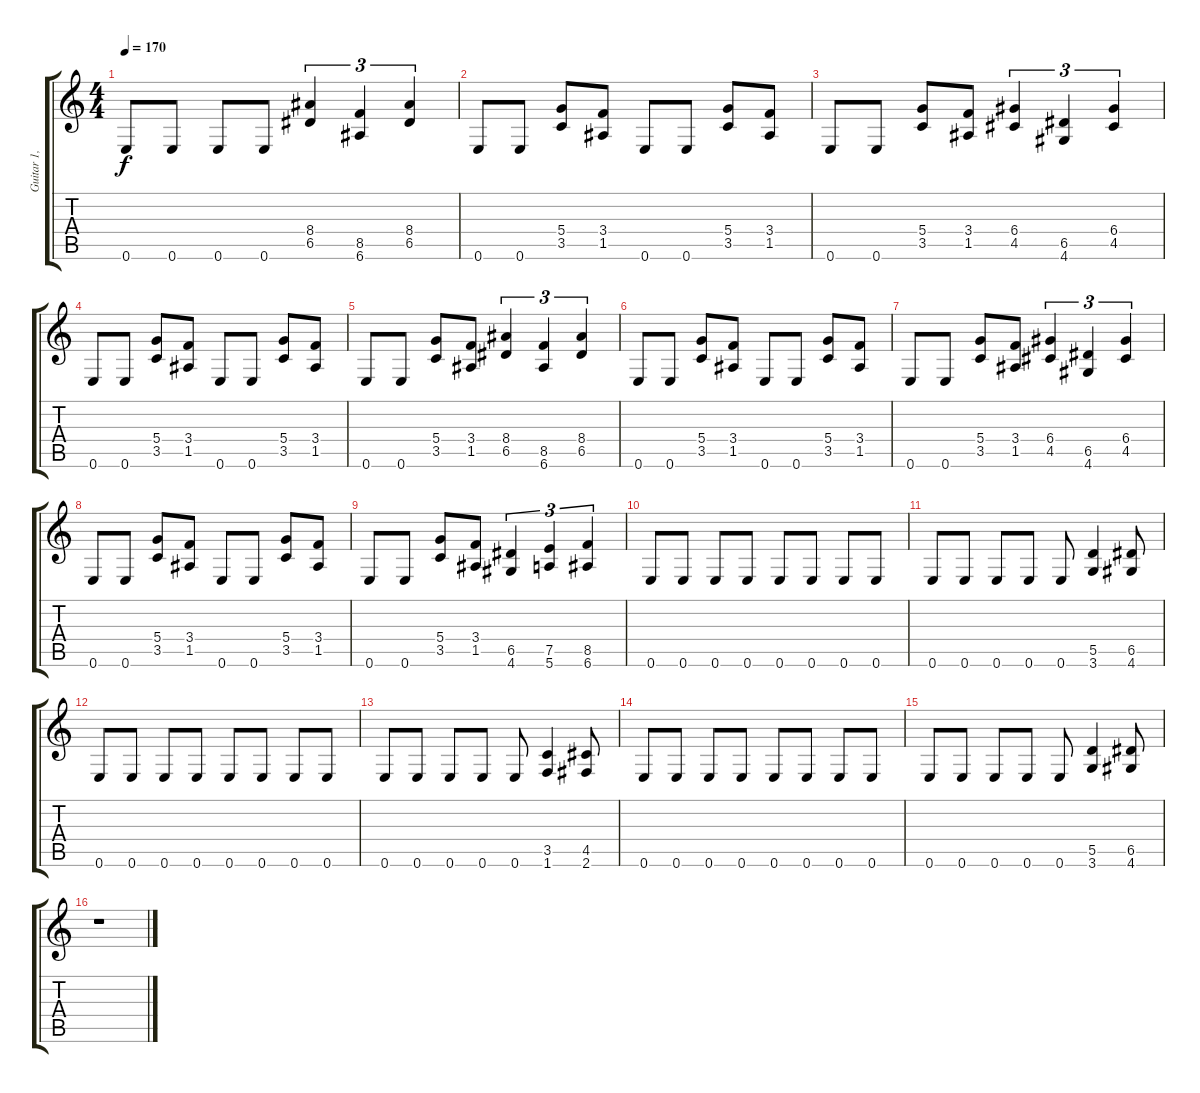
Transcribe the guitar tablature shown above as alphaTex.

\track ("Guitar 1, Dime" "Guitar 1, ") {instrument overdrivenguitar}
\staff {score tabs}
\tuning (E4 B3 G3 D3 A2 E2) {hide}
\ts (4 4)
\tempo 170
\clef g2
\ks c
0.6.8{dy f} 0.6.8 0.6.8 0.6.8 (8.4 6.5).4{tu (3 2)} (8.5 6.6).4{tu (3 2)} (8.4 6.5).4{tu (3 2)} |
0.6.8 0.6.8 (5.4 3.5).8 (3.4 1.5).8 0.6.8 0.6.8 (5.4 3.5).8 (3.4 1.5).8 |
0.6.8 0.6.8 (5.4 3.5).8 (3.4 1.5).8 (6.4 4.5).4{tu (3 2)} (6.5 4.6).4{tu (3 2)} (6.4 4.5).4{tu (3 2)} |
0.6.8 0.6.8 (5.4 3.5).8 (3.4 1.5).8 0.6.8 0.6.8 (5.4 3.5).8 (3.4 1.5).8 |
0.6.8 0.6.8 (5.4 3.5).8 (3.4 1.5).8 (8.4 6.5).4{tu (3 2)} (8.5 6.6).4{tu (3 2)} (8.4 6.5).4{tu (3 2)} |
0.6.8 0.6.8 (5.4 3.5).8 (3.4 1.5).8 0.6.8 0.6.8 (5.4 3.5).8 (3.4 1.5).8 |
0.6.8 0.6.8 (5.4 3.5).8 (3.4 1.5).8 (6.4 4.5).4{tu (3 2)} (6.5 4.6).4{tu (3 2)} (6.4 4.5).4{tu (3 2)} |
0.6.8 0.6.8 (5.4 3.5).8 (3.4 1.5).8 0.6.8 0.6.8 (5.4 3.5).8 (3.4 1.5).8 |
0.6.8 0.6.8 (5.4 3.5).8 (3.4 1.5).8 (6.5 4.6).4{tu (3 2)} (7.5 5.6).4{tu (3 2)} (8.5 6.6).4{tu (3 2)} |
0.6.8 0.6.8 0.6.8 0.6.8 0.6.8 0.6.8 0.6.8 0.6.8 |
0.6.8 0.6.8 0.6.8 0.6.8 0.6.8 (5.5 3.6).4 (6.5 4.6).8 |
0.6.8 0.6.8 0.6.8 0.6.8 0.6.8 0.6.8 0.6.8 0.6.8 |
0.6.8 0.6.8 0.6.8 0.6.8 0.6.8 (3.5 1.6).4 (4.5 2.6).8 |
0.6.8 0.6.8 0.6.8 0.6.8 0.6.8 0.6.8 0.6.8 0.6.8 |
0.6.8 0.6.8 0.6.8 0.6.8 0.6.8 (5.5 3.6).4 (6.5 4.6).8 |
r.1
